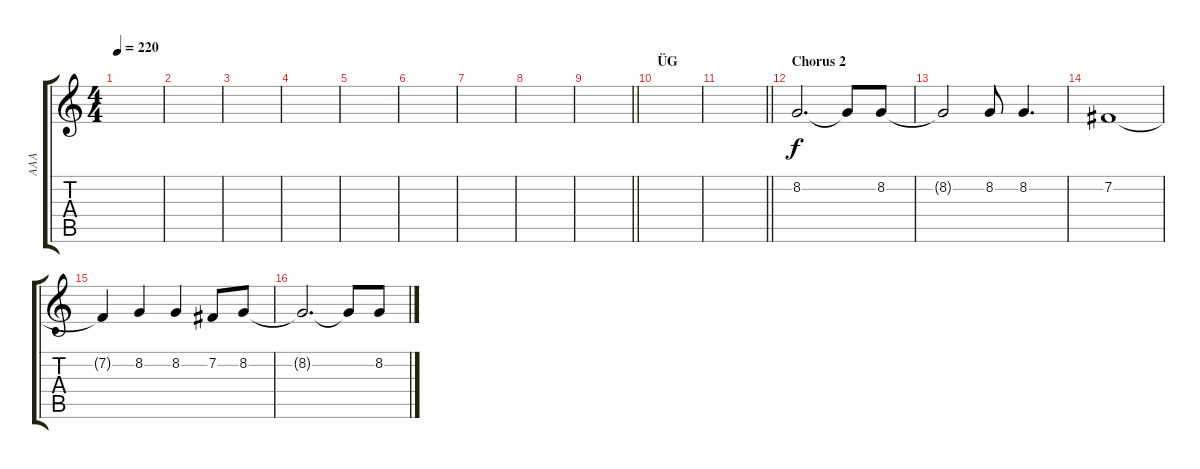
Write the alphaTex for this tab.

\track ("AAA" "AAA") {instrument englishhorn}
\staff {score tabs}
\tuning (E4 B3 G3 D3 A2 E2) {hide}
\ts (4 4)
\tempo 220
\clef g2
\ks c
|
|
|
|
|
|
|
|
\barLineRight lightlight
|
\section ("" "ÜG")
|
\barLineRight lightlight
|
\section ("" "Chorus 2")
8.2.2{d} 8.2{t}.8 8.2.8 |
8.2{t}.2 8.2.8 8.2.4{d} |
7.2.1 |
7.2{t}.4 8.2.4 8.2.4 7.2.8 8.2.8 |
8.2{t}.2{d} 8.2{t}.8 8.2.8
